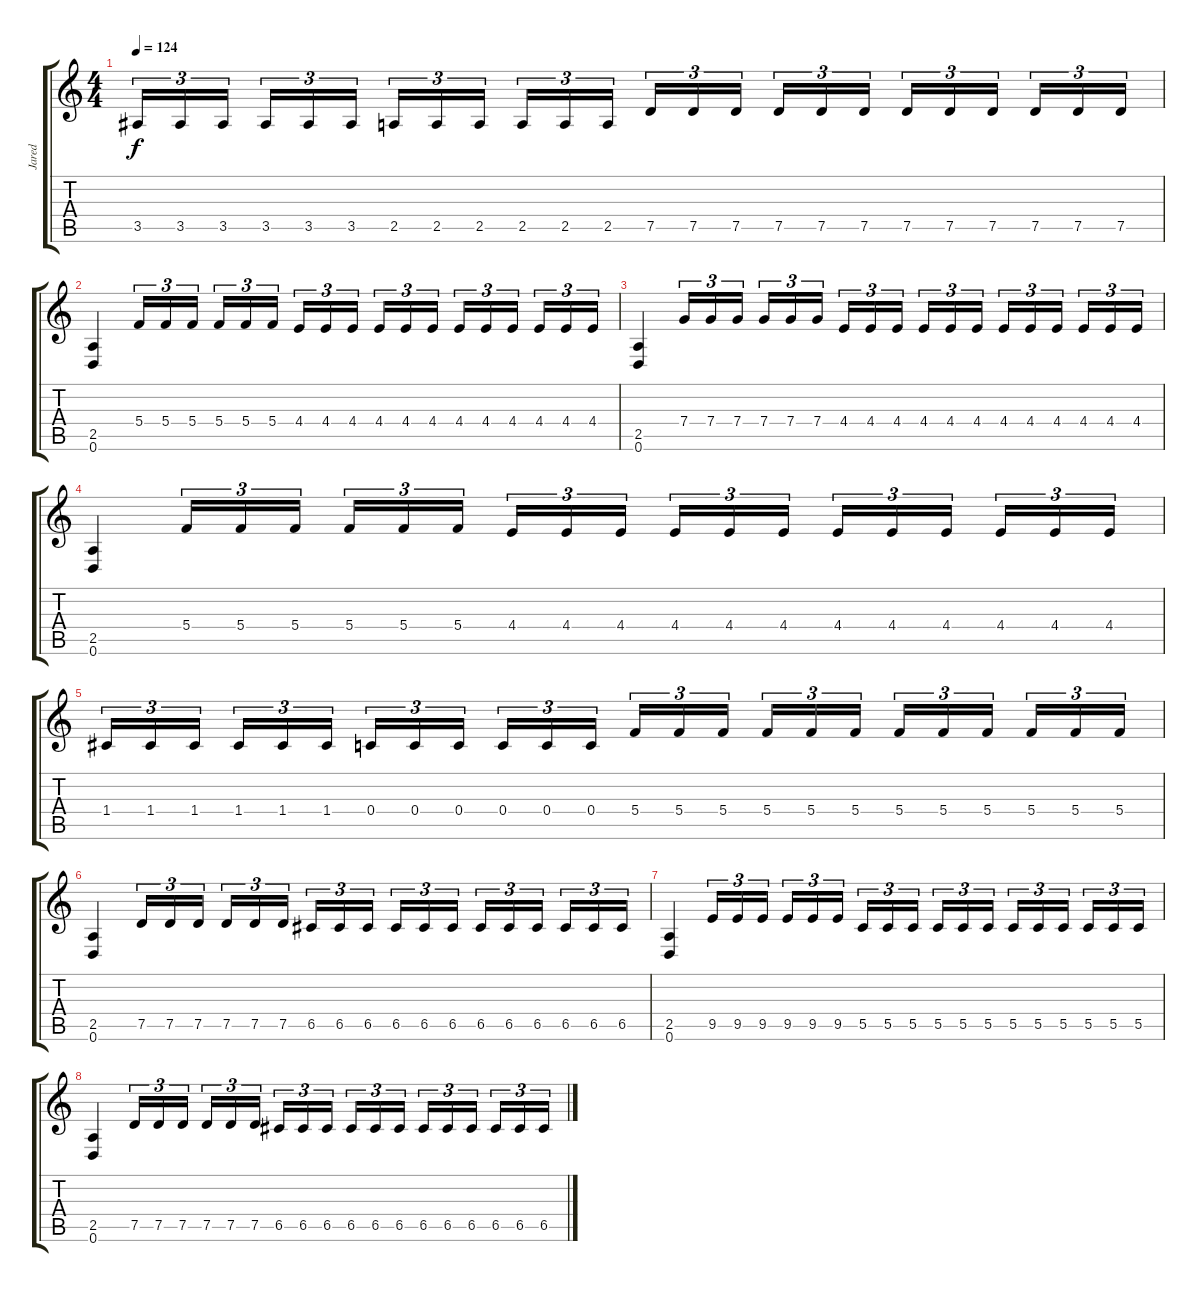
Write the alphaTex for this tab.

\track ("Jared" "Jared") {instrument distortionguitar}
\staff {score tabs}
\tuning (D4 A3 F3 C3 G2 D2) {hide}
\ts (4 4)
\tempo 124
\clef g2
\ks c
3.5.16{tu (3 2) dy f} 3.5.16{tu (3 2)} 3.5.16{tu (3 2)} 3.5.16{tu (3 2)} 3.5.16{tu (3 2)} 3.5.16{tu (3 2)} 2.5.16{tu (3 2)} 2.5.16{tu (3 2)} 2.5.16{tu (3 2)} 2.5.16{tu (3 2)} 2.5.16{tu (3 2)} 2.5.16{tu (3 2)} 7.5.16{tu (3 2)} 7.5.16{tu (3 2)} 7.5.16{tu (3 2)} 7.5.16{tu (3 2)} 7.5.16{tu (3 2)} 7.5.16{tu (3 2)} 7.5.16{tu (3 2)} 7.5.16{tu (3 2)} 7.5.16{tu (3 2)} 7.5.16{tu (3 2)} 7.5.16{tu (3 2)} 7.5.16{tu (3 2)} |
(2.5 0.6).4 5.4.16{tu (3 2)} 5.4.16{tu (3 2)} 5.4.16{tu (3 2)} 5.4.16{tu (3 2)} 5.4.16{tu (3 2)} 5.4.16{tu (3 2)} 4.4.16{tu (3 2)} 4.4.16{tu (3 2)} 4.4.16{tu (3 2)} 4.4.16{tu (3 2)} 4.4.16{tu (3 2)} 4.4.16{tu (3 2)} 4.4.16{tu (3 2)} 4.4.16{tu (3 2)} 4.4.16{tu (3 2)} 4.4.16{tu (3 2)} 4.4.16{tu (3 2)} 4.4.16{tu (3 2)} |
(2.5 0.6).4 7.4.16{tu (3 2)} 7.4.16{tu (3 2)} 7.4.16{tu (3 2)} 7.4.16{tu (3 2)} 7.4.16{tu (3 2)} 7.4.16{tu (3 2)} 4.4.16{tu (3 2)} 4.4.16{tu (3 2)} 4.4.16{tu (3 2)} 4.4.16{tu (3 2)} 4.4.16{tu (3 2)} 4.4.16{tu (3 2)} 4.4.16{tu (3 2)} 4.4.16{tu (3 2)} 4.4.16{tu (3 2)} 4.4.16{tu (3 2)} 4.4.16{tu (3 2)} 4.4.16{tu (3 2)} |
(2.5 0.6).4 5.4.16{tu (3 2)} 5.4.16{tu (3 2)} 5.4.16{tu (3 2)} 5.4.16{tu (3 2)} 5.4.16{tu (3 2)} 5.4.16{tu (3 2)} 4.4.16{tu (3 2)} 4.4.16{tu (3 2)} 4.4.16{tu (3 2)} 4.4.16{tu (3 2)} 4.4.16{tu (3 2)} 4.4.16{tu (3 2)} 4.4.16{tu (3 2)} 4.4.16{tu (3 2)} 4.4.16{tu (3 2)} 4.4.16{tu (3 2)} 4.4.16{tu (3 2)} 4.4.16{tu (3 2)} |
1.4.16{tu (3 2)} 1.4.16{tu (3 2)} 1.4.16{tu (3 2)} 1.4.16{tu (3 2)} 1.4.16{tu (3 2)} 1.4.16{tu (3 2)} 0.4.16{tu (3 2)} 0.4.16{tu (3 2)} 0.4.16{tu (3 2)} 0.4.16{tu (3 2)} 0.4.16{tu (3 2)} 0.4.16{tu (3 2)} 5.4.16{tu (3 2)} 5.4.16{tu (3 2)} 5.4.16{tu (3 2)} 5.4.16{tu (3 2)} 5.4.16{tu (3 2)} 5.4.16{tu (3 2)} 5.4.16{tu (3 2)} 5.4.16{tu (3 2)} 5.4.16{tu (3 2)} 5.4.16{tu (3 2)} 5.4.16{tu (3 2)} 5.4.16{tu (3 2)} |
(2.5 0.6).4 7.5.16{tu (3 2)} 7.5.16{tu (3 2)} 7.5.16{tu (3 2)} 7.5.16{tu (3 2)} 7.5.16{tu (3 2)} 7.5.16{tu (3 2)} 6.5.16{tu (3 2)} 6.5.16{tu (3 2)} 6.5.16{tu (3 2)} 6.5.16{tu (3 2)} 6.5.16{tu (3 2)} 6.5.16{tu (3 2)} 6.5.16{tu (3 2)} 6.5.16{tu (3 2)} 6.5.16{tu (3 2)} 6.5.16{tu (3 2)} 6.5.16{tu (3 2)} 6.5.16{tu (3 2)} |
(2.5 0.6).4 9.5.16{tu (3 2)} 9.5.16{tu (3 2)} 9.5.16{tu (3 2)} 9.5.16{tu (3 2)} 9.5.16{tu (3 2)} 9.5.16{tu (3 2)} 5.5.16{tu (3 2)} 5.5.16{tu (3 2)} 5.5.16{tu (3 2)} 5.5.16{tu (3 2)} 5.5.16{tu (3 2)} 5.5.16{tu (3 2)} 5.5.16{tu (3 2)} 5.5.16{tu (3 2)} 5.5.16{tu (3 2)} 5.5.16{tu (3 2)} 5.5.16{tu (3 2)} 5.5.16{tu (3 2)} |
(2.5 0.6).4 7.5.16{tu (3 2)} 7.5.16{tu (3 2)} 7.5.16{tu (3 2)} 7.5.16{tu (3 2)} 7.5.16{tu (3 2)} 7.5.16{tu (3 2)} 6.5.16{tu (3 2)} 6.5.16{tu (3 2)} 6.5.16{tu (3 2)} 6.5.16{tu (3 2)} 6.5.16{tu (3 2)} 6.5.16{tu (3 2)} 6.5.16{tu (3 2)} 6.5.16{tu (3 2)} 6.5.16{tu (3 2)} 6.5.16{tu (3 2)} 6.5.16{tu (3 2)} 6.5.16{tu (3 2)}
